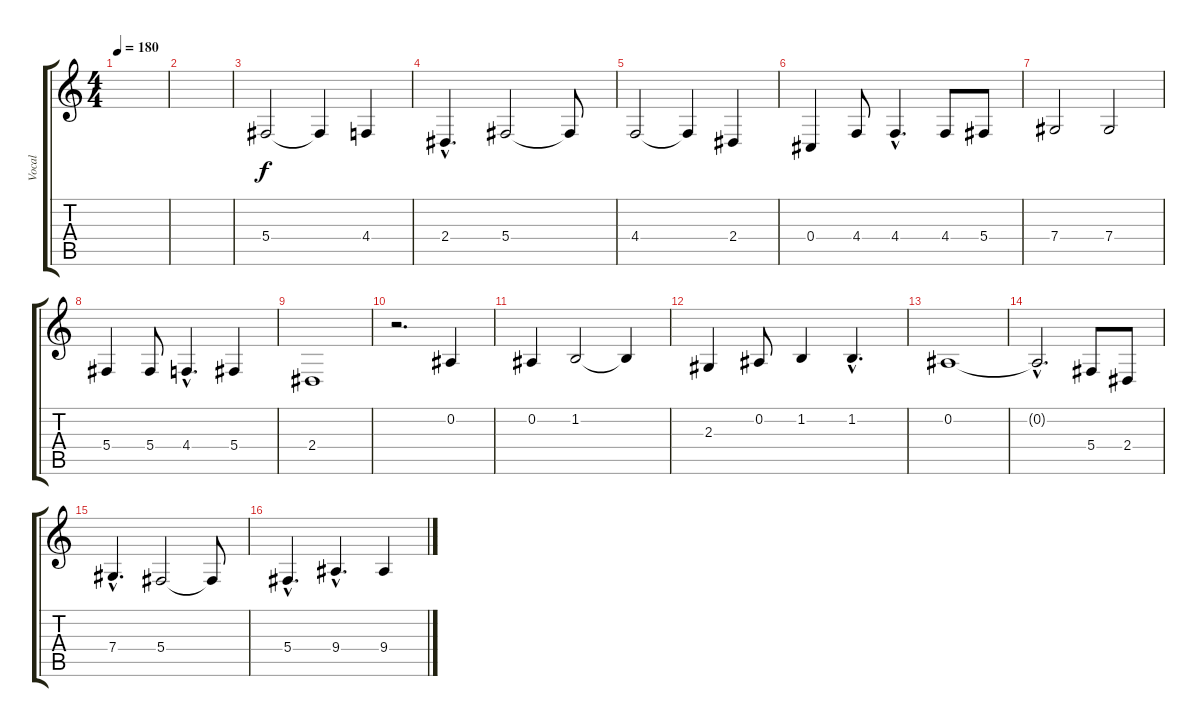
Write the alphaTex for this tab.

\track ("Vocal" "Vocal") {instrument violin}
\staff {score tabs}
\tuning (Eb4 Bb3 Gb3 Db3 Ab2 Eb2) {hide}
\ts (4 4)
\tempo 180
\clef g2
\ks c
|
|
5.4.2 5.4{t}.4 4.4.4 |
2.4{hac}.4{d} 5.4.2 5.4{t}.8 |
4.4.2 4.4{t}.4 2.4.4 |
0.4.4 4.4.8 4.4{hac}.4{d} 4.4.8 5.4.8 |
7.4.2 7.4.2 |
5.4.4 5.4.8 4.4{hac}.4{d} 5.4.4 |
2.4.1 |
r.2{d} 0.2.4 |
0.2.4 1.2.2 1.2{t}.4 |
2.3.4 0.2.8 1.2.4 1.2{hac}.4{d} |
0.2.1 |
0.2{hac t}.2{d} 5.4.8 2.4.8 |
7.4{hac}.4{d} 5.4.2 5.4{t}.8 |
5.4{hac}.4{d} 9.4{hac}.4{d} 9.4.4
